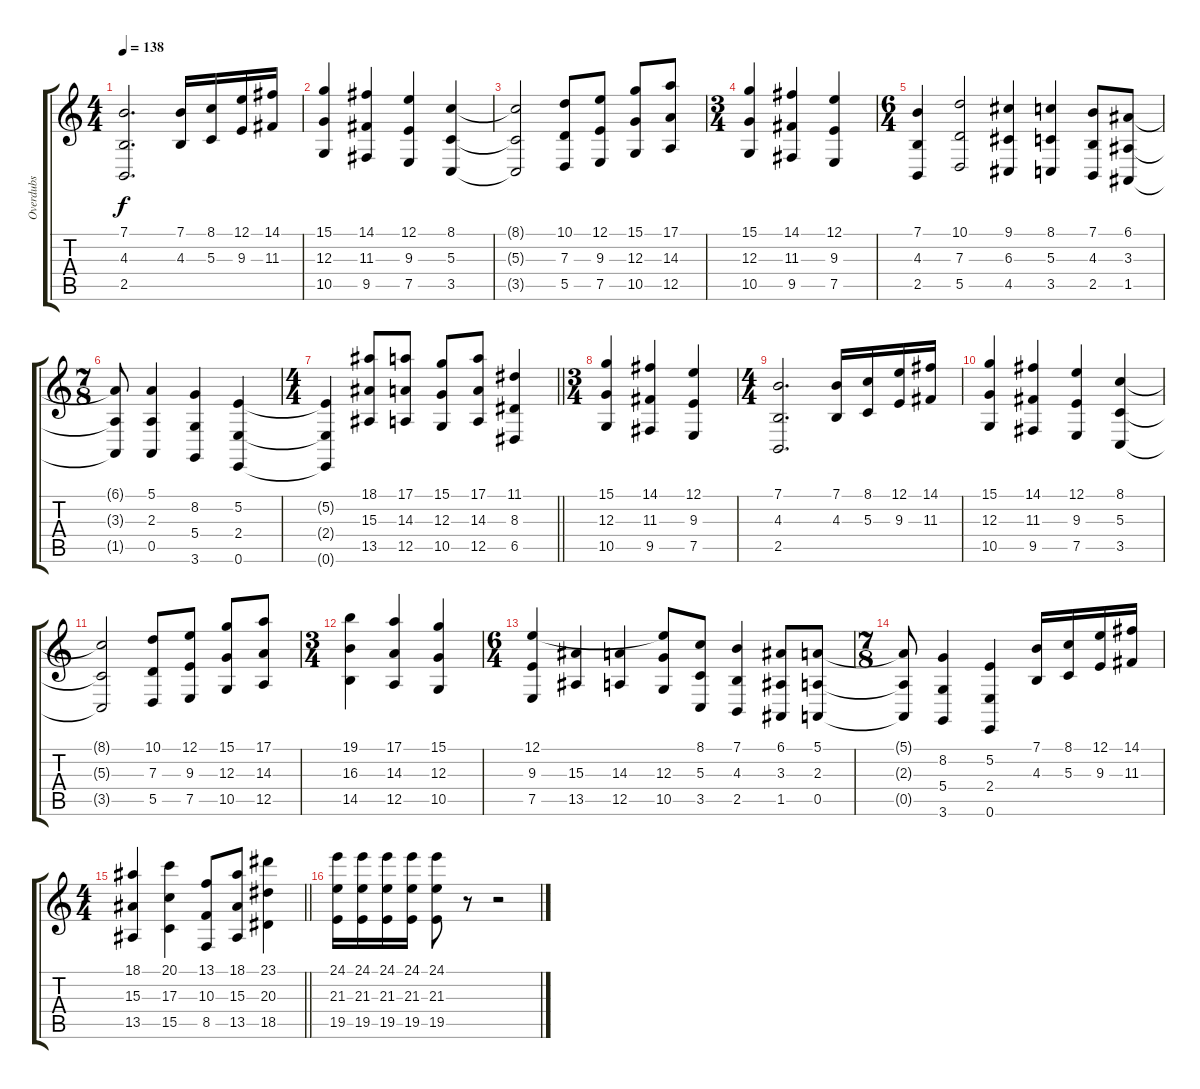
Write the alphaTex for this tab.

\track ("Overdubs" "Overdubs") {instrument pad2warm}
\staff {score tabs}
\tuning (E4 B3 G3 D3 A2 E2) {hide}
\ts (4 4)
\tempo 138
\clef g2
\ks c
(7.1 4.3 2.5).2{d dy f} (7.1 4.3).16 (8.1 5.3).16 (12.1 9.3).16 (14.1 11.3).16 |
(15.1 12.3 10.5).4 (14.1 11.3 9.5).4 (12.1 9.3 7.5).4 (8.1 5.3 3.5).4 |
(8.1{t} 5.3{t} 3.5{t}).2 (10.1 7.3 5.5).8 (12.1 9.3 7.5).8 (15.1 12.3 10.5).8 (17.1 14.3 12.5).8 |
\ts (3 4)
(15.1 12.3 10.5).4 (14.1 11.3 9.5).4 (12.1 9.3 7.5).4 |
\ts (6 4)
(7.1 4.3 2.5).4 (10.1 7.3 5.5).2 (9.1 6.3 4.5).4 (8.1 5.3 3.5).4 (7.1 4.3 2.5).8 (6.1 3.3 1.5).8 |
\ts (7 8)
(6.1{t} 3.3{t} 1.5{t}).8 (5.1 2.3 0.5).4 (8.2 5.4 3.6).4 (5.2 2.4 0.6).4 |
\ts (4 4)
\barLineRight lightlight
(5.2{t} 2.4{t} 0.6{t}).4 (18.1 15.3 13.5).8 (17.1 14.3 12.5).8 (15.1 12.3 10.5).8 (17.1 14.3 12.5).8 (11.1 8.3 6.5).4 |
\ts (3 4)
(15.1 12.3 10.5).4 (14.1 11.3 9.5).4 (12.1 9.3 7.5).4 |
\ts (4 4)
(7.1 4.3 2.5).2{d} (7.1 4.3).16 (8.1 5.3).16 (12.1 9.3).16 (14.1 11.3).16 |
(15.1 12.3 10.5).4 (14.1 11.3 9.5).4 (12.1 9.3 7.5).4 (8.1 5.3 3.5).4 |
(8.1{t} 5.3{t} 3.5{t}).2 (10.1 7.3 5.5).8 (12.1 9.3 7.5).8 (15.1 12.3 10.5).8 (17.1 14.3 12.5).8 |
\ts (3 4)
(19.1 16.3 14.5).4 (17.1 14.3 12.5).4 (15.1 12.3 10.5).4 |
\ts (6 4)
(12.1 9.3 7.5).4 (15.3 13.5).4 (14.3 12.5).4 (12.1{t} 12.3 10.5).8 (8.1 5.3 3.5).8 (7.1 4.3 2.5).4 (6.1 3.3 1.5).8 (5.1 2.3 0.5).8 |
\ts (7 8)
(5.1{t} 2.3{t} 0.5{t}).8 (8.2 5.4 3.6).4 (5.2 2.4 0.6).4 (7.1 4.3).16 (8.1 5.3).16 (12.1 9.3).16 (14.1 11.3).16 |
\ts (4 4)
\barLineRight lightlight
(18.1 15.3 13.5).4 (20.1 17.3 15.5).4 (13.1 10.3 8.5).8 (18.1 15.3 13.5).8 (23.1 20.3 18.5).4 |
(24.1 21.3 19.5).16 (24.1 21.3 19.5).16 (24.1 21.3 19.5).16 (24.1 21.3 19.5).16 (24.1 21.3 19.5).8 r.8 r.2
